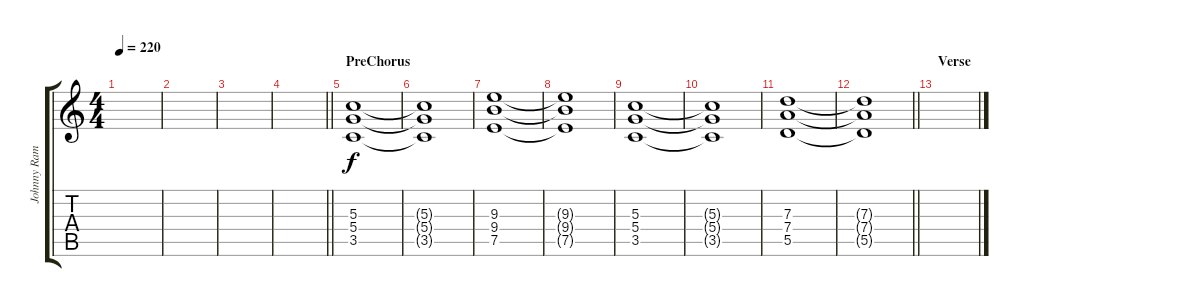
\track ("Johnny Ramone 2nd" "Johnny Ram") {instrument overdrivenguitar}
\staff {score tabs}
\tuning (E4 B3 G3 D3 A2 E2) {hide}
\ts (4 4)
\tempo 220
\clef g2
\ks c
|
|
|
\barLineRight lightlight
|
\section ("" "PreChorus")
(5.3 5.4 3.5).1 |
(5.3{t} 5.4{t} 3.5{t}).1 |
(9.3 9.4 7.5).1 |
(9.3{t} 9.4{t} 7.5{t}).1 |
(5.3 5.4 3.5).1 |
(5.3{t} 5.4{t} 3.5{t}).1 |
(7.3 7.4 5.5).1 |
\barLineRight lightlight
(7.3{t} 7.4{t} 5.5{t}).1 |
\section ("" "Verse")
